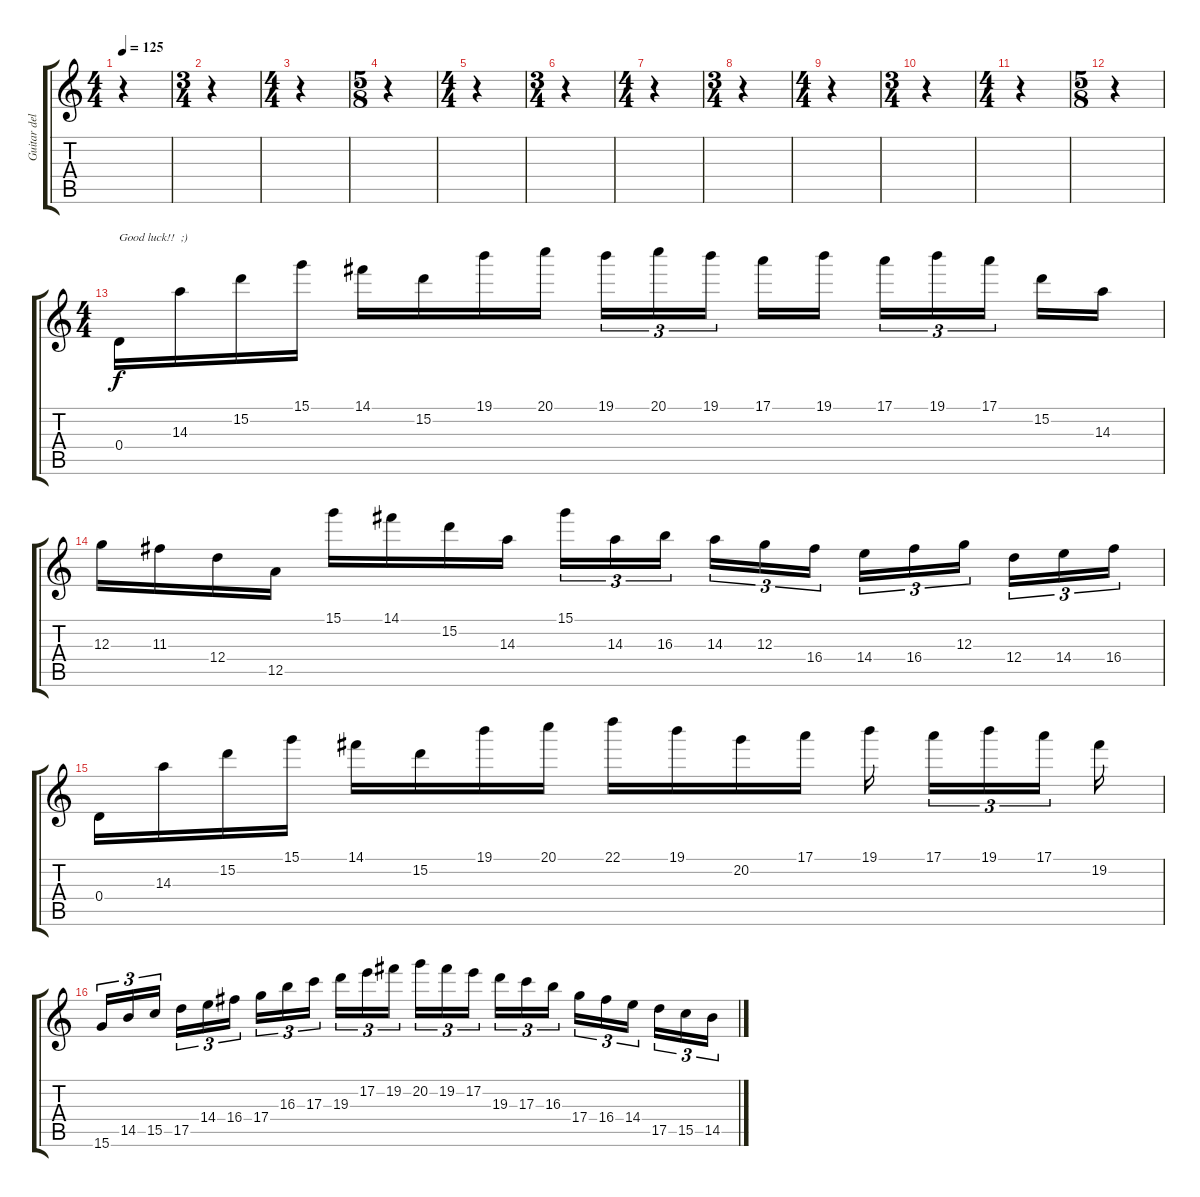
\track ("Guitar delay/solo" "Guitar del") {instrument distortionguitar}
\staff {score tabs}
\tuning (E4 B3 G3 D3 A2 E2) {hide}
\ts (4 4)
\tempo 125
\clef g2
\ks c
r.4{dy f} |
\ts (3 4)
r.4 |
\ts (4 4)
r.4 |
\ts (5 8)
r.4 |
\ts (4 4)
r.4 |
\ts (3 4)
r.4 |
\ts (4 4)
r.4 |
\ts (3 4)
r.4 |
\ts (4 4)
r.4 |
\ts (3 4)
r.4 |
\ts (4 4)
r.4 |
\ts (5 8)
r.4 |
\ts (4 4)
0.4.16{txt "Good luck!!  ;)" volume 16} 14.3.16 15.2.16 15.1.16 14.1.16 15.2.16 19.1.16 20.1.16 19.1.16{tu (3 2)} 20.1.16{tu (3 2)} 19.1.16{tu (3 2)} 17.1.16 19.1.16 17.1.16{tu (3 2)} 19.1.16{tu (3 2)} 17.1.16{tu (3 2)} 15.2.16 14.3.16 |
12.3.16 11.3.16 12.4.16 12.5.16 15.1.16 14.1.16 15.2.16 14.3.16 15.1.16{tu (3 2)} 14.3.16{tu (3 2)} 16.3.16{tu (3 2)} 14.3.16{tu (3 2)} 12.3.16{tu (3 2)} 16.4.16{tu (3 2)} 14.4.16{tu (3 2)} 16.4.16{tu (3 2)} 12.3.16{tu (3 2)} 12.4.16{tu (3 2)} 14.4.16{tu (3 2)} 16.4.16{tu (3 2)} |
0.4.16 14.3.16 15.2.16 15.1.16 14.1.16 15.2.16 19.1.16 20.1.16 22.1.16 19.1.16 20.2.16 17.1.16 19.1.16 17.1.16{tu (3 2)} 19.1.16{tu (3 2)} 17.1.16{tu (3 2)} 19.2.16 |
15.6.16{tu (3 2)} 14.5.16{tu (3 2)} 15.5.16{tu (3 2)} 17.5.16{tu (3 2)} 14.4.16{tu (3 2)} 16.4.16{tu (3 2)} 17.4.16{tu (3 2)} 16.3.16{tu (3 2)} 17.3.16{tu (3 2)} 19.3.16{tu (3 2)} 17.2.16{tu (3 2)} 19.2.16{tu (3 2)} 20.2.16{tu (3 2)} 19.2.16{tu (3 2)} 17.2.16{tu (3 2)} 19.3.16{tu (3 2)} 17.3.16{tu (3 2)} 16.3.16{tu (3 2)} 17.4.16{tu (3 2)} 16.4.16{tu (3 2)} 14.4.16{tu (3 2)} 17.5.16{tu (3 2)} 15.5.16{tu (3 2)} 14.5.16{tu (3 2)}
